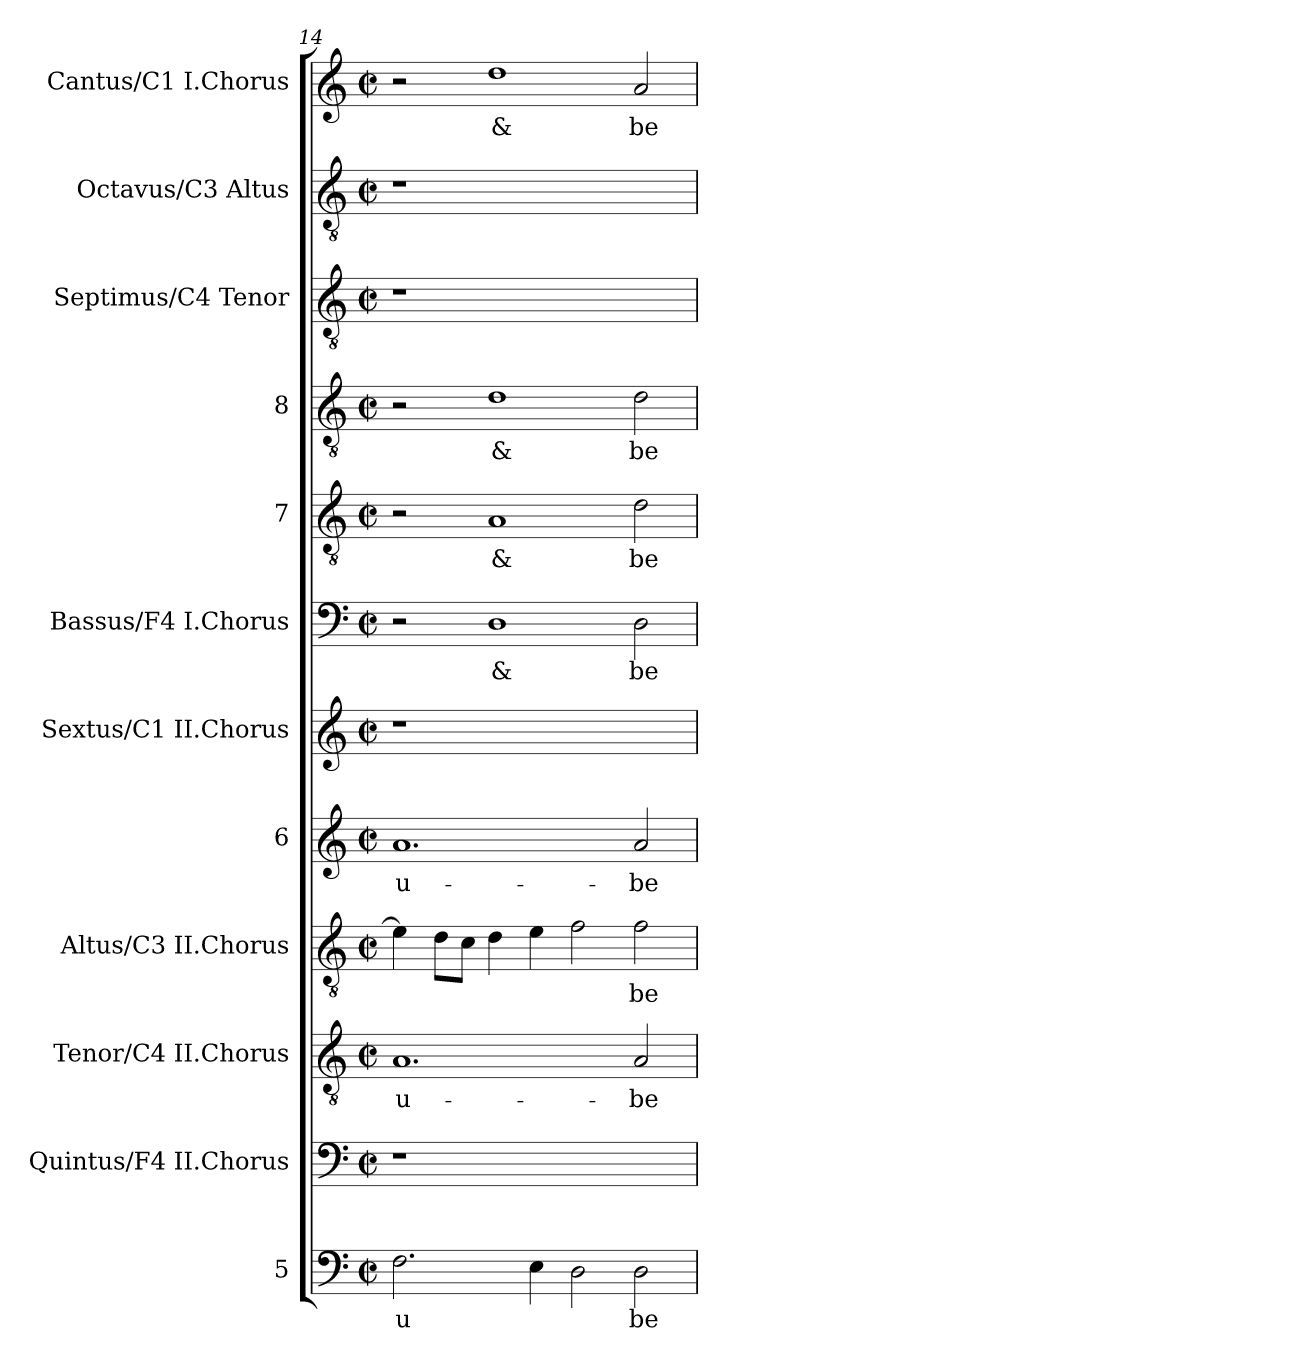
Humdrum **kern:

**kern	**text	**kern	**kern	**text	**kern	**text	**kern	**text	**kern	**kern	**text	**kern	**text	**kern	**text	**kern	**kern	**kern	**text
*part12	*part12	*part11	*part10	*part10	*part9	*part9	*part8	*part8	*part7	*part6	*part6	*part5	*part5	*part4	*part4	*part3	*part2	*part1	*part1
*staff12	*staff12	*staff11	*staff10	*staff10	*staff9	*staff9	*staff8	*staff8	*staff7	*staff6	*staff6	*staff5	*staff5	*staff4	*staff4	*staff3	*staff2	*staff1	*staff1
*I"5	*	*I"Quintus/F4  II.Chorus	*I"Tenor/C4  II.Chorus	*	*I"Altus/C3  II.Chorus	*	*I"6	*	*I"Sextus/C1  II.Chorus	*I"Bassus/F4  I.Chorus	*	*I"7	*	*I"8	*	*I"Septimus/C4  Tenor	*I"Octavus/C3  Altus	*I"Cantus/C1  I.Chorus	*
*	*	*	*I'T	*	*I'A	*	*	*	*	*I'B	*	*	*	*	*	*	*	*I'C	*
*clefF4	*	*clefF4	*clefGv2	*	*clefGv2	*	*clefG2	*	*clefG2	*clefF4	*	*clefGv2	*	*clefGv2	*	*clefGv2	*clefGv2	*clefG2	*
*k[]	*	*k[]	*k[]	*	*k[]	*	*k[]	*	*k[]	*k[]	*	*k[]	*	*k[]	*	*k[]	*k[]	*k[]	*
*C:	*	*C:	*C:	*	*C:	*	*C:	*	*C:	*C:	*	*C:	*	*C:	*	*C:	*C:	*C:	*
*M2/2	*	*M2/2	*M2/2	*	*M2/2	*	*M2/2	*	*M2/2	*M2/2	*	*M2/2	*	*M2/2	*	*M2/2	*M2/2	*M2/2	*
*met(c|)	*	*met(c|)	*met(c|)	*	*met(c|)	*	*met(c|)	*	*met(c|)	*met(c|)	*	*met(c|)	*	*met(c|)	*	*met(c|)	*met(c|)	*met(c|)	*
=14	=14	=14	=14	=14	=14	=14	=14	=14	=14	=14	=14	=14	=14	=14	=14	=14	=14	=14	=14
!	!LO:LY:b:cj	!	!	!LO:LY:b:cj	!	!LO:LY:b:cj	!	!LO:LY:b:cj	!	!	!	!	!	!	!	!	!	!	!
2.F\	u-	1r	1.A	u-	4e\]	--	1.a	u-	1r	2r	.	2r	.	2r	.	1r	1r	2r	.
!	!	!	!	!	!	!LO:LY:b:cj	!	!	!	!	!	!	!	!	!	!	!	!	!
.	.	.	.	.	8d\L	--	.	.	.	.	.	.	.	.	.	.	.	.	.
!	!	!	!	!	!	!LO:LY:b:cj	!	!	!	!	!	!	!	!	!	!	!	!	!
.	.	.	.	.	8c\J	--	.	.	.	.	.	.	.	.	.	.	.	.	.
!	!	!	!	!	!	!LO:LY:b:cj	!	!	!	!	!LO:LY:b:cj	!	!LO:LY:b:cj	!	!LO:LY:b:cj	!	!	!	!LO:LY:b:cj
.	.	.	.	.	4d\	--	.	.	.	1D	&	1A	&	1d	&	.	.	1dd	&
!	!LO:LY:b:cj	!	!	!	!	!LO:LY:b:cj	!	!	!	!	!	!	!	!	!	!	!	!	!
4E\	--	.	.	.	4e\	--	.	.	.	.	.	.	.	.	.	.	.	.	.
!	!LO:LY:b:cj	!	!	!	!	!LO:LY:b:cj	!	!	!	!	!	!	!	!	!	!	!	!	!
2D\	--	1ryy	.	.	2f\	--	.	.	1ryy	.	.	.	.	.	.	1ryy	1ryy	.	.
!	!LO:LY:b:cj	!	!	!LO:LY:b:cj	!	!LO:LY:b:cj	!	!LO:LY:b:cj	!	!	!LO:LY:b:cj	!	!LO:LY:b:cj	!	!LO:LY:b:cj	!	!	!	!LO:LY:b:cj
2D\	-be-	.	2A/	-be-	2f\	-be-	2a/	-be-	.	2D\	be-	2d\	be-	2d\	be-	.	.	2a/	be-
=	=	=	=	=	=	=	=	=	=	=	=	=	=	=	=	=	=	=	=
*-	*-	*-	*-	*-	*-	*-	*-	*-	*-	*-	*-	*-	*-	*-	*-	*-	*-	*-	*-
